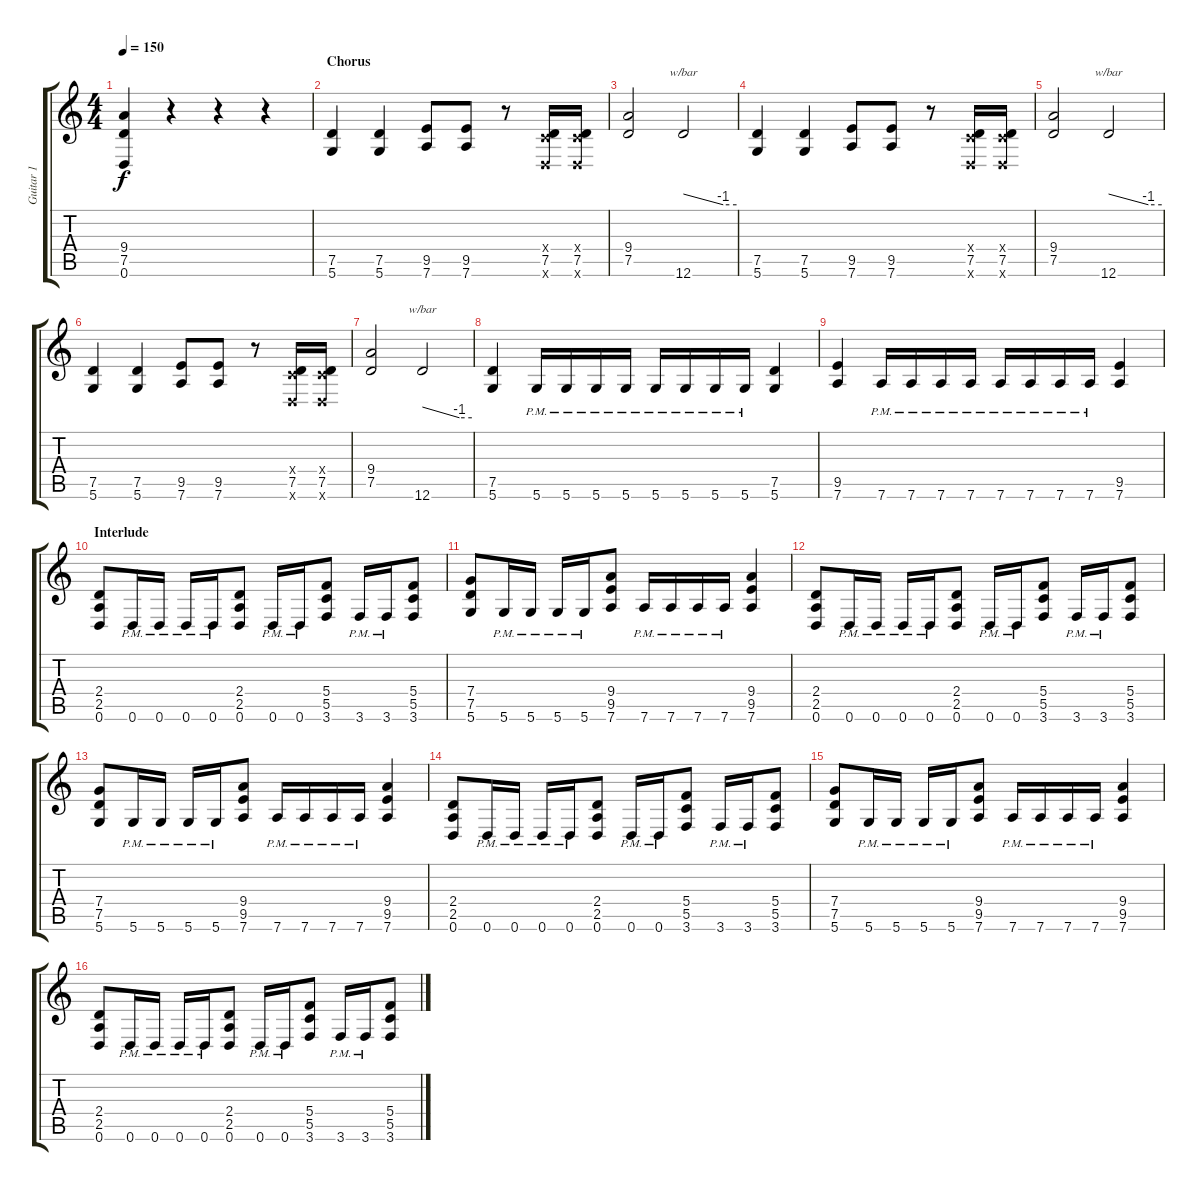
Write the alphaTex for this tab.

\track ("Guitar 1" "Guitar 1") {instrument distortionguitar}
\staff {score tabs}
\tuning (D4 A3 F3 C3 G2 D2) {hide}
\ts (4 4)
\tempo 150
\clef g2
\ks c
(9.4 7.5 0.6).4{dy f} r.4 r.4 r.4 |
\section ("" "Chorus")
(7.5 5.6).4 (7.5 5.6).4 (9.5 7.6).8 (9.5 7.6).8 r.8 (0.4{x} 7.5 0.6{x}).16 (0.4{x} 7.5 0.6{x}).16 |
(9.4 7.5).2 12.6.2{tbe (custom default 0 0 45 -4 60 -4)} |
(7.5 5.6).4 (7.5 5.6).4 (9.5 7.6).8 (9.5 7.6).8 r.8 (0.4{x} 7.5 0.6{x}).16 (0.4{x} 7.5 0.6{x}).16 |
(9.4 7.5).2 12.6.2{tbe (custom default 0 0 45 -4 60 -4)} |
(7.5 5.6).4 (7.5 5.6).4 (9.5 7.6).8 (9.5 7.6).8 r.8 (0.4{x} 7.5 0.6{x}).16 (0.4{x} 7.5 0.6{x}).16 |
(9.4 7.5).2 12.6.2{tbe (custom default 0 0 45 -4 60 -4)} |
(7.5 5.6).4 5.6{pm}.16 5.6{pm}.16 5.6{pm}.16 5.6{pm}.16 5.6{pm}.16 5.6{pm}.16 5.6{pm}.16 5.6{pm}.16 (7.5 5.6).4 |
(9.5 7.6).4 7.6{pm}.16 7.6{pm}.16 7.6{pm}.16 7.6{pm}.16 7.6{pm}.16 7.6{pm}.16 7.6{pm}.16 7.6{pm}.16 (9.5 7.6).4 |
\section ("" "Interlude")
(2.4 2.5 0.6).8 0.6{pm}.16 0.6{pm}.16 0.6{pm}.16 0.6{pm}.16 (2.4 2.5 0.6).8 0.6{pm}.16 0.6{pm}.16 (5.4 5.5 3.6).8 3.6{pm}.16 3.6{pm}.16 (5.4 5.5 3.6).8 |
(7.4 7.5 5.6).8 5.6{pm}.16 5.6{pm}.16 5.6{pm}.16 5.6{pm}.16 (9.4 9.5 7.6).8 7.6{pm}.16 7.6{pm}.16 7.6{pm}.16 7.6{pm}.16 (9.4 9.5 7.6).4 |
(2.4 2.5 0.6).8 0.6{pm}.16 0.6{pm}.16 0.6{pm}.16 0.6{pm}.16 (2.4 2.5 0.6).8 0.6{pm}.16 0.6{pm}.16 (5.4 5.5 3.6).8 3.6{pm}.16 3.6{pm}.16 (5.4 5.5 3.6).8 |
(7.4 7.5 5.6).8 5.6{pm}.16 5.6{pm}.16 5.6{pm}.16 5.6{pm}.16 (9.4 9.5 7.6).8 7.6{pm}.16 7.6{pm}.16 7.6{pm}.16 7.6{pm}.16 (9.4 9.5 7.6).4 |
(2.4 2.5 0.6).8 0.6{pm}.16 0.6{pm}.16 0.6{pm}.16 0.6{pm}.16 (2.4 2.5 0.6).8 0.6{pm}.16 0.6{pm}.16 (5.4 5.5 3.6).8 3.6{pm}.16 3.6{pm}.16 (5.4 5.5 3.6).8 |
(7.4 7.5 5.6).8 5.6{pm}.16 5.6{pm}.16 5.6{pm}.16 5.6{pm}.16 (9.4 9.5 7.6).8 7.6{pm}.16 7.6{pm}.16 7.6{pm}.16 7.6{pm}.16 (9.4 9.5 7.6).4 |
(2.4 2.5 0.6).8 0.6{pm}.16 0.6{pm}.16 0.6{pm}.16 0.6{pm}.16 (2.4 2.5 0.6).8 0.6{pm}.16 0.6{pm}.16 (5.4 5.5 3.6).8 3.6{pm}.16 3.6{pm}.16 (5.4 5.5 3.6).8
